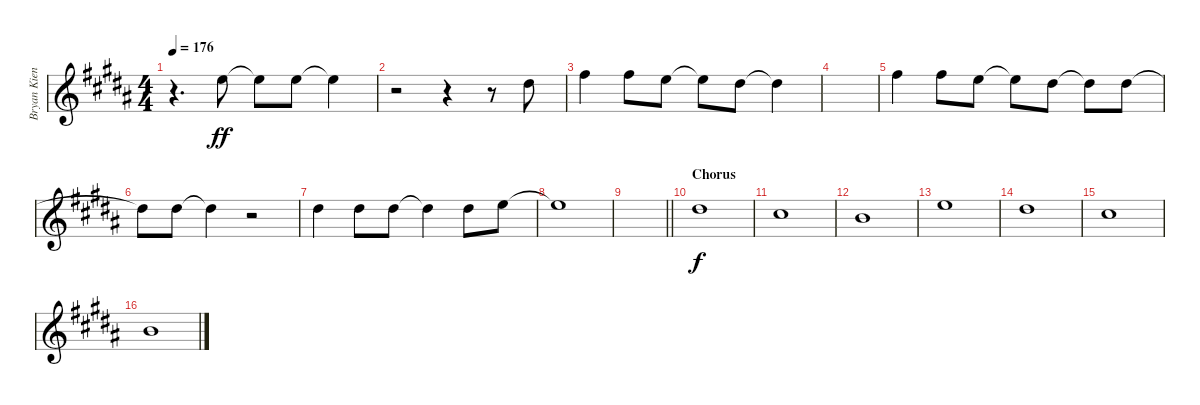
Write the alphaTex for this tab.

\track ("Bryan Kienlen - Vocals" "Bryan Kien") {instrument overdrivenguitar}
\staff {score}
\tuning (E4 B3 G3 D3 A2 E2) {hide}
\ts (4 4)
\tempo 176
\clef g2
\ks b
r.4{d dy ff} 0.1.8 0.1{t}.8 0.1.8 0.1{t}.4 |
r.2 r.4 r.8 4.2.8 |
7.2.4 2.1.8 0.1.8 0.1{t}.8 4.2.8 4.2{t}.4 |
|
2.1.4 2.1.8 0.1.8 0.1{t}.8 4.2.8 4.2{t}.8 4.2.8 |
4.2{t}.8 4.2.8 4.2{t}.4 r.2 |
4.2.4 4.2.8 4.2.8 4.2{t}.4 4.2.8 0.1.8 |
0.1{t}.1 |
\barLineRight lightlight
|
\section ("" "Chorus")
4.2.1{dy f} |
2.2.1 |
0.2.1 |
0.1.1 |
4.2.1 |
2.2.1 |
0.2.1
